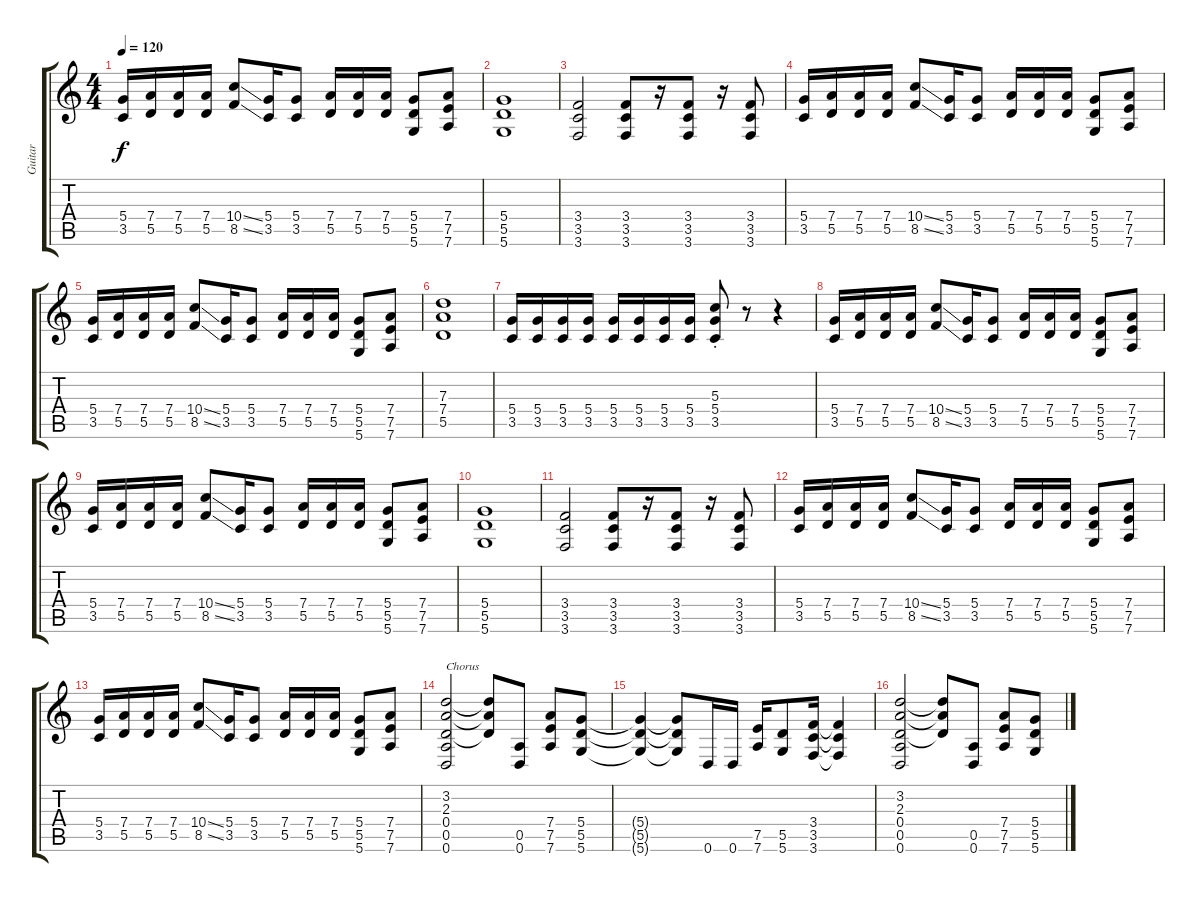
\track ("Guitar" "Guitar") {instrument distortionguitar}
\staff {score tabs}
\tuning (E4 B3 G3 D3 A2 D2) {hide}
\ts (4 4)
\tempo 120
\clef g2
\ks c
(5.4 3.5).16{dy f} (7.4 5.5).16 (7.4 5.5).16 (7.4 5.5).16 (10.4{ss} 8.5{ss}).8 (5.4 3.5).16 (5.4 3.5).8 (7.4 5.5).16 (7.4 5.5).16 (7.4 5.5).16 (5.4 5.5 5.6).8 (7.4 7.5 7.6).8 |
(5.4 5.5 5.6).1 |
(3.4 3.5 3.6).2 (3.4 3.5 3.6).8 r.16 (3.4 3.5 3.6).8 r.16 (3.4 3.5 3.6).8 |
(5.4 3.5).16 (7.4 5.5).16 (7.4 5.5).16 (7.4 5.5).16 (10.4{ss} 8.5{ss}).8 (5.4 3.5).16 (5.4 3.5).8 (7.4 5.5).16 (7.4 5.5).16 (7.4 5.5).16 (5.4 5.5 5.6).8 (7.4 7.5 7.6).8 |
(5.4 3.5).16 (7.4 5.5).16 (7.4 5.5).16 (7.4 5.5).16 (10.4{ss} 8.5{ss}).8 (5.4 3.5).16 (5.4 3.5).8 (7.4 5.5).16 (7.4 5.5).16 (7.4 5.5).16 (5.4 5.5 5.6).8 (7.4 7.5 7.6).8 |
(7.3 7.4 5.5).1 |
(5.4 3.5).16 (5.4 3.5).16 (5.4 3.5).16 (5.4 3.5).16 (5.4 3.5).16 (5.4 3.5).16 (5.4 3.5).16 (5.4 3.5).16 (5.3{st} 5.4 3.5).8 r.8 r.4 |
(5.4 3.5).16 (7.4 5.5).16 (7.4 5.5).16 (7.4 5.5).16 (10.4{ss} 8.5{ss}).8 (5.4 3.5).16 (5.4 3.5).8 (7.4 5.5).16 (7.4 5.5).16 (7.4 5.5).16 (5.4 5.5 5.6).8 (7.4 7.5 7.6).8 |
(5.4 3.5).16 (7.4 5.5).16 (7.4 5.5).16 (7.4 5.5).16 (10.4{ss} 8.5{ss}).8 (5.4 3.5).16 (5.4 3.5).8 (7.4 5.5).16 (7.4 5.5).16 (7.4 5.5).16 (5.4 5.5 5.6).8 (7.4 7.5 7.6).8 |
(5.4 5.5 5.6).1 |
(3.4 3.5 3.6).2 (3.4 3.5 3.6).8 r.16 (3.4 3.5 3.6).8 r.16 (3.4 3.5 3.6).8 |
(5.4 3.5).16 (7.4 5.5).16 (7.4 5.5).16 (7.4 5.5).16 (10.4{ss} 8.5{ss}).8 (5.4 3.5).16 (5.4 3.5).8 (7.4 5.5).16 (7.4 5.5).16 (7.4 5.5).16 (5.4 5.5 5.6).8 (7.4 7.5 7.6).8 |
(5.4 3.5).16 (7.4 5.5).16 (7.4 5.5).16 (7.4 5.5).16 (10.4{ss} 8.5{ss}).8 (5.4 3.5).16 (5.4 3.5).8 (7.4 5.5).16 (7.4 5.5).16 (7.4 5.5).16 (5.4 5.5 5.6).8 (7.4 7.5 7.6).8 |
(3.2 2.3 0.4 0.5 0.6).2{txt "Chorus"} (3.2{t} 2.3{t} 0.4{t}).8 (0.5 0.6).8 (7.4 7.5 7.6).8 (5.4 5.5 5.6).8 |
(5.4{t} 5.5{t} 5.6{t}).4 (5.4{t} 5.5{t} 5.6{t}).8 0.6.16 0.6.16 (7.5 7.6).16 (5.5 5.6).8 (3.4 3.5 3.6).16 (3.4{t} 3.5{t} 3.6{t}).4 |
(3.2 2.3 0.4 0.5 0.6).2 (3.2{t} 2.3{t} 0.4{t}).8 (0.5 0.6).8 (7.4 7.5 7.6).8 (5.4 5.5 5.6).8
